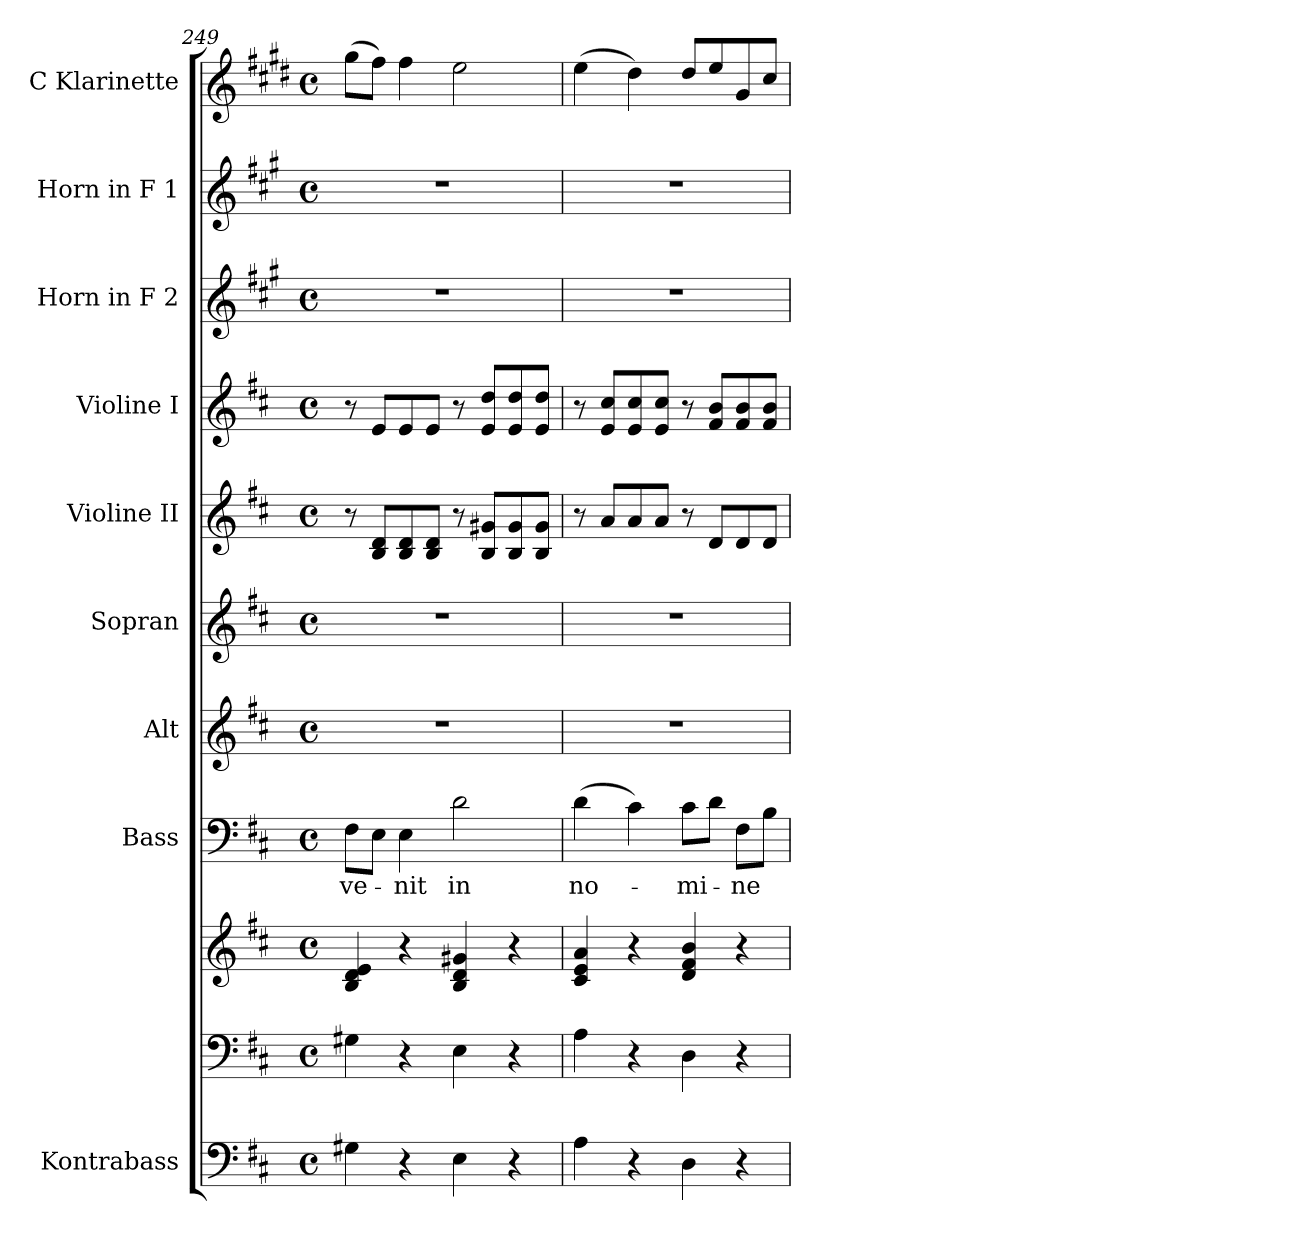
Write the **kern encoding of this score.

**kern	**kern	**kern	**kern	**text	**kern	**kern	**kern	**kern	**kern	**kern	**kern
*part10	*part9	*part9	*part8	*part8	*part7	*part6	*part5	*part4	*part3	*part2	*part1
*staff11	*staff10	*staff9	*staff8	*staff8	*staff7	*staff6	*staff5	*staff4	*staff3	*staff2	*staff1
*I"Kontrabass	*	*	*I"Bass	*	*I"Alt	*I"Sopran	*I"Violine II	*I"Violine I	*I"Horn in F 2	*I"Horn in F 1	*I"C Klarinette
*I'Kb.	*	*	*I'B.	*	*I'A.	*I'S.	*I'Vl. II	*I'Vl. I	*	*	*I'Kl.
*clefF4	*clefF4	*clefG2	*clefF4	*	*clefG2	*clefG2	*clefG2	*clefG2	*clefG2	*clefG2	*clefG2
*ITrd7c12	*	*	*	*	*	*	*	*	*ITrd4c7	*ITrd4c7	*ITrd1c2
*k[f#c#]	*k[f#c#]	*k[f#c#]	*k[f#c#]	*	*k[f#c#]	*k[f#c#]	*k[f#c#]	*k[f#c#]	*k[f#c#]	*k[f#c#]	*k[f#c#]
*D:	*D:	*D:	*D:	*	*D:	*D:	*D:	*D:	*D:	*D:	*D:
*M4/4	*M4/4	*M4/4	*M4/4	*	*M4/4	*M4/4	*M4/4	*M4/4	*M4/4	*M4/4	*M4/4
*met(c)	*met(c)	*met(c)	*met(c)	*	*met(c)	*met(c)	*met(c)	*met(c)	*met(c)	*met(c)	*met(c)
=249	=249	=249	=249	=249	=249	=249	=249	=249	=249	=249	=249
!	!	!	!	!LO:LY:b	!	!	!	!	!	!	!
4GG#X\	4G#X\	4B/ 4d/ 4e/	8F#\L	ve-	1r	1r	8r	8r	1r	1r	(>8ff#\L
.	.	.	8E\J	.	.	.	8B/ 8d/L	8e/L	.	.	8ee\J)
!	!	!	!	!LO:LY:b	!	!	!	!	!	!	!
4r	4r	4r	4E\	-nit	.	.	8B/ 8d/	8e/	.	.	4ee\
.	.	.	.	.	.	.	8B/ 8d/J	8e/J	.	.	.
!	!	!	!	!LO:LY:b	!	!	!	!	!	!	!
4EE\	4E\	4B/ 4d/ 4g#X/	2d\	in	.	.	8r	8r	.	.	2dd\
.	.	.	.	.	.	.	8B/ 8g#X/L	8e/ 8dd/L	.	.	.
4r	4r	4r	.	.	.	.	8B/ 8g#/	8e/ 8dd/	.	.	.
.	.	.	.	.	.	.	8B/ 8g#/J	8e/ 8dd/J	.	.	.
!!LO:PB:g=z
=250	=250	=250	=250	=250	=250	=250	=250	=250	=250	=250	=250
!	!	!	!	!LO:LY:b	!	!	!	!	!	!	!
4AA\	4A\	4c#/ 4e/ 4a/	(>4d\	no-	1r	1r	8r	8r	1r	1r	(>4dd\
.	.	.	.	.	.	.	8a/L	8e/ 8cc#/L	.	.	.
4r	4r	4r	4c#\)	.	.	.	8a/	8e/ 8cc#/	.	.	4cc#\)
.	.	.	.	.	.	.	8a/J	8e/ 8cc#/J	.	.	.
!	!	!	!	!LO:LY:b	!	!	!	!	!	!	!
4DD\	4D\	4d/ 4f#/ 4b/	8c#\L	-mi-	.	.	8r	8r	.	.	8cc#/L
.	.	.	8d\J	.	.	.	8d/L	8f#/ 8b/L	.	.	8dd/
!	!	!	!	!LO:LY:b	!	!	!	!	!	!	!
4r	4r	4r	8F#\L	-ne	.	.	8d/	8f#/ 8b/	.	.	8f#/
.	.	.	8B\J	.	.	.	8d/J	8f#/ 8b/J	.	.	8b/J
=	=	=	=	=	=	=	=	=	=	=	=
*-	*-	*-	*-	*-	*-	*-	*-	*-	*-	*-	*-
